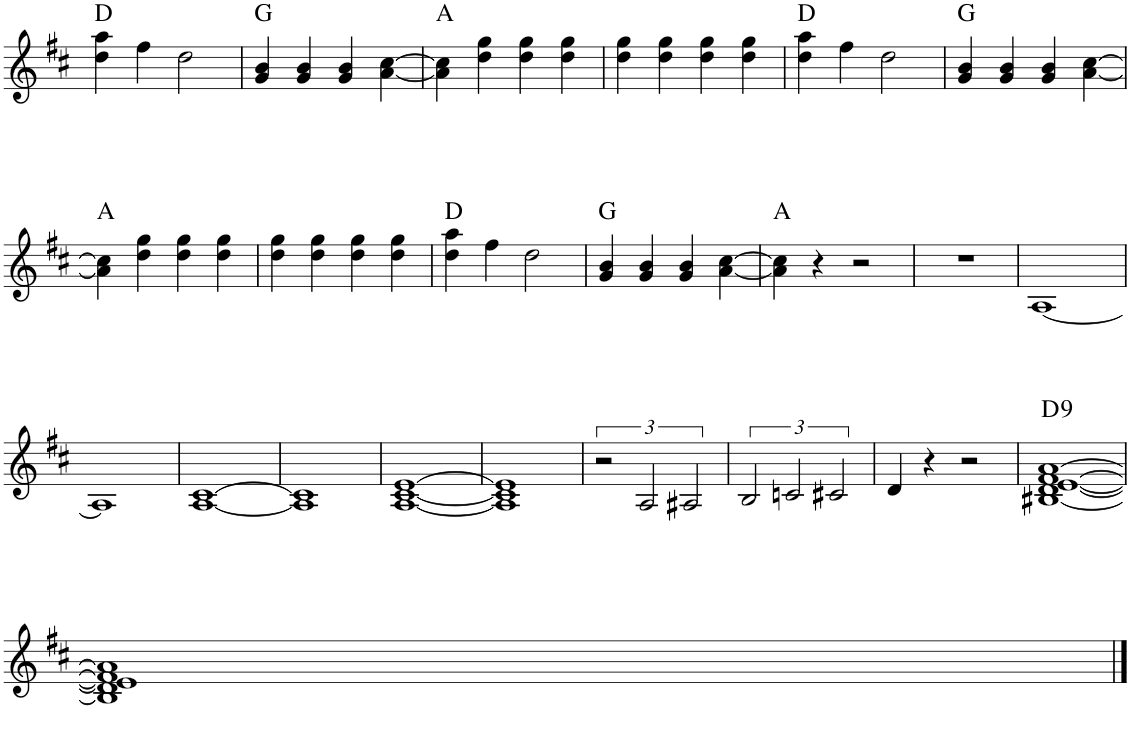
**kern	**harte
*part1	*part1
*staff1	*
*I"Piano	*
*I'Pno.	*
!!LO:PB:g=z
*clefG2	*
*k[f#c#]	*
*M4/4	*
=125	=125
4dd\ 4aa\	D:maj
4ff#\	.
2dd\	.
=126	=126
4g/ 4b/	G:maj
4g/ 4b/	.
4g/ 4b/	.
[4a\ [4cc#\	.
=127	=127
4a\] 4cc#\]	A:maj
4dd\ 4gg\	.
4dd\ 4gg\	.
4dd\ 4gg\	.
=128	=128
4dd\ 4gg\	.
4dd\ 4gg\	.
4dd\ 4gg\	.
4dd\ 4gg\	.
=129	=129
4dd\ 4aa\	D:maj
4ff#\	.
2dd\	.
=130	=130
4g/ 4b/	G:maj
4g/ 4b/	.
4g/ 4b/	.
[4a\ [4cc#\	.
!!LO:LB:g=z
=131	=131
4a\] 4cc#\]	A:maj
4dd\ 4gg\	.
4dd\ 4gg\	.
4dd\ 4gg\	.
=132	=132
4dd\ 4gg\	.
4dd\ 4gg\	.
4dd\ 4gg\	.
4dd\ 4gg\	.
=133	=133
4dd\ 4aa\	D:maj
4ff#\	.
2dd\	.
=134	=134
4g/ 4b/	G:maj
4g/ 4b/	.
4g/ 4b/	.
[4a\ [4cc#\	.
=135	=135
4a\] 4cc#\]	A:maj
4r	.
2r	.
=136	=136
1r	.
=137	=137
[1A	.
!!LO:LB:g=z
=138	=138
1A]	.
=139	=139
[1A [1c#	.
=140	=140
1A] 1c#]	.
=141	=141
[1A [1c# [1e	.
=142	=142
1A] 1c#] 1e]	.
=143	=143
3r	.
3A/	.
3A#X/	.
=144	=144
3B/	.
3cn/	.
3c#X/	.
=145	=145
4d/	.
4r	.
2r	.
=146	=146
!	!LO:H:kt=9
[1B#X [1d [1e [1f# [1a	D:9
!!LO:LB:g=z
=147	=147
1B#] 1d] 1e] 1f#] 1a]	.
==	==
*-	*-
